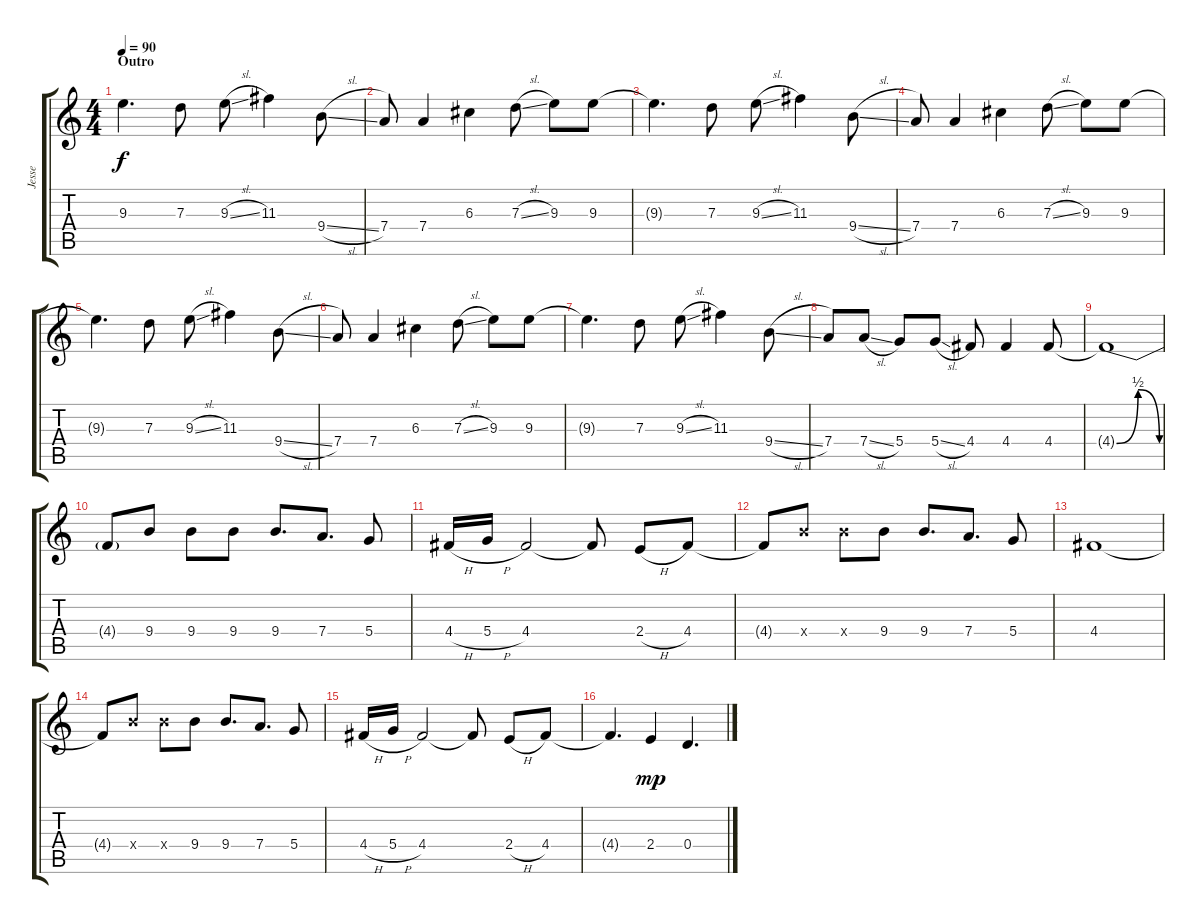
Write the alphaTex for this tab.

\track ("Jesse" "Jesse") {instrument electricguitarjazz}
\staff {score tabs}
\tuning (E4 B3 G3 D3 A2 E2) {hide}
\ts (4 4)
\section ("" "Outro")
\tempo 90
\clef g2
\ks c
9.3.4{d dy f} 7.3.8 9.3{sl}.8 11.3.4 9.4{sl}.8 |
7.4.8 7.4.4 6.3.4 7.3{sl}.8 9.3.8 9.3.8 |
9.3{t}.4{d} 7.3.8 9.3{sl}.8 11.3.4 9.4{sl}.8 |
7.4.8 7.4.4 6.3.4 7.3{sl}.8 9.3.8 9.3.8 |
9.3{t}.4{d} 7.3.8 9.3{sl}.8 11.3.4 9.4{sl}.8 |
7.4.8 7.4.4 6.3.4 7.3{sl}.8 9.3.8 9.3.8 |
9.3{t}.4{d} 7.3.8 9.3{sl}.8 11.3.4 9.4{sl}.8 |
7.4.8 7.4{sl}.8 5.4.8 5.4{sl}.8 4.4.8 4.4.4 4.4.8 |
4.4{be (bendrelease 0 0 10 2 20 2 60 0) t}.1 |
4.4{t}.8 9.4.8 9.4.8 9.4.8 9.4.8{d} 7.4.8{d} 5.4.8 |
4.4{h}.16 5.4{h}.16 4.4.2 4.4{t}.8 2.4{h}.8 4.4.8 |
4.4{t}.8 9.4{x}.8 9.4{x}.8 9.4.8 9.4.8{d} 7.4.8{d} 5.4.8 |
4.4.1 |
4.4{t}.8 9.4{x}.8 9.4{x}.8 9.4.8 9.4.8{d} 7.4.8{d} 5.4.8 |
4.4{h}.16 5.4{h}.16 4.4.2 4.4{t}.8 2.4{h}.8 4.4.8 |
4.4{t}.4{d} 2.4.4{dy mp} 0.4.4{d}
